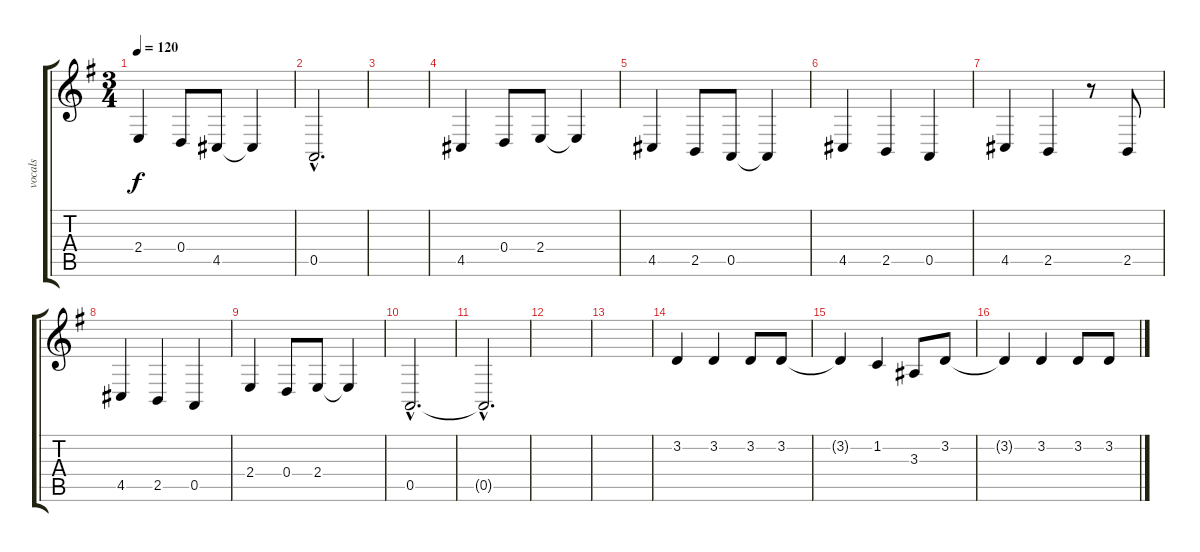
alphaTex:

\track ("vocals" "vocals") {instrument sitar}
\staff {score tabs}
\tuning (E4 B3 G3 D3 A2 E2) {hide}
\ts (3 4)
\tempo 120
\clef g2
\ks g
2.4.4{dy f} 0.4.8 4.5.8 4.5{t}.4 |
0.5{hac}.2{d} |
|
4.5.4 0.4.8 2.4.8 2.4{t}.4 |
4.5.4 2.5.8 0.5.8 0.5{t}.4 |
4.5.4 2.5.4 0.5.4 |
4.5.4 2.5.4 r.8 2.5.8 |
4.5.4 2.5.4 0.5.4 |
2.4.4 0.4.8 2.4.8 2.4{t}.4 |
0.5{hac}.2{d} |
0.5{hac t}.2{d} |
|
|
3.2.4 3.2.4 3.2.8 3.2.8 |
3.2{t}.4 1.2.4 3.3.8 3.2.8 |
3.2{t}.4 3.2.4 3.2.8 3.2.8
